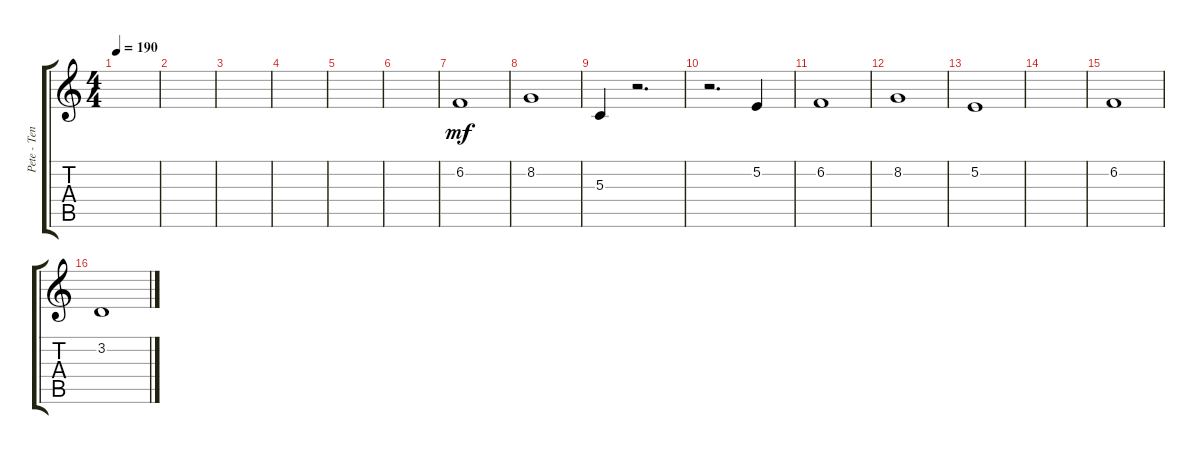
\track ("Pete - Tenor Sax" "Pete - Ten") {instrument tenorsax}
\staff {score tabs}
\tuning (E4 B3 G3 D3 A2 E2) {hide}
\ts (4 4)
\tempo 190
\clef g2
\ks c
|
|
|
|
|
|
6.2.1{dy mf} |
8.2.1 |
5.3.4 r.2{d} |
r.2{d} 5.2.4 |
6.2.1 |
8.2.1 |
5.2.1{volume 3} |
|
6.2.1{volume 15} |
3.2.1
